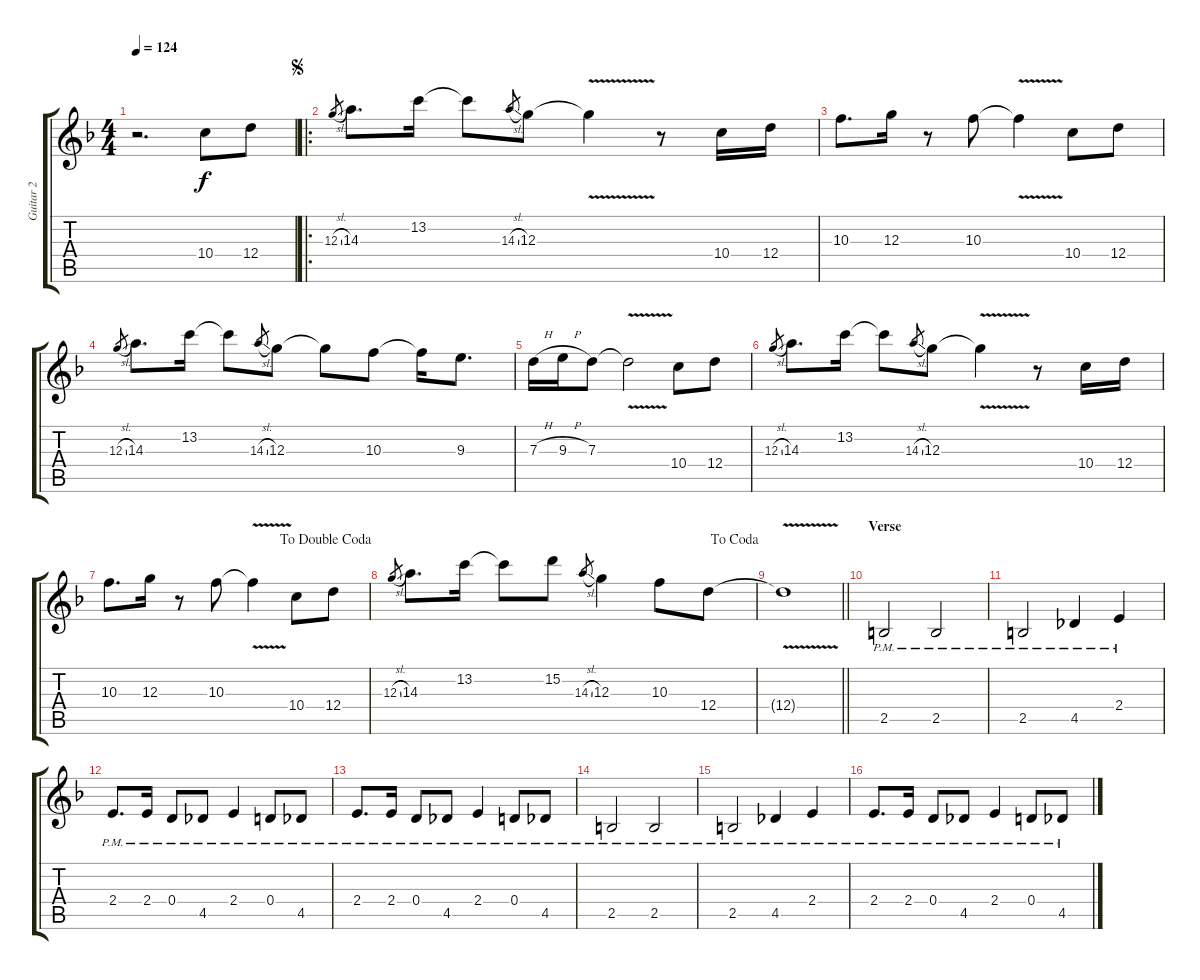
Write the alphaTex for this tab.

\track ("Guitar 2" "Guitar 2") {instrument overdrivenguitar}
\staff {score tabs}
\tuning (E4 B3 G3 D3 A2 E2) {hide}
\ts (4 4)
\tempo 124
\clef g2
\ks f
r.2{d dy f} 10.4.8 12.4.8 |
\ro
\jump segno
12.3{sl}.8{gr} 14.3.8{d} 13.2.16 13.2{t}.8 14.3{sl}.8{gr} 12.3.8 12.3{v t}.4 r.8 10.4.16 12.4.16 |
10.3.8{d} 12.3.16 r.8 10.3.8 10.3{v t}.4 10.4.8 12.4.8 |
12.3{sl}.8{gr} 14.3.8{d} 13.2.16 13.2{t}.8 14.3{sl}.8{gr} 12.3.8 12.3{t}.8 10.3.8 10.3{t}.16 9.3.8{d} |
7.3{h}.16 9.3{h}.16 7.3.8 7.3{v t}.2 10.4.8 12.4.8 |
12.3{sl}.8{gr} 14.3.8{d} 13.2.16 13.2{t}.8 14.3{sl}.8{gr} 12.3.8 12.3{v t}.4 r.8 10.4.16 12.4.16 |
\jump dadoublecoda
10.3.8{d} 12.3.16 r.8 10.3.8 10.3{v t}.4 10.4.8 12.4.8 |
\jump dacoda
12.3{sl}.8{gr} 14.3.8{d} 13.2.16 13.2{t}.8 15.2.8 14.3{sl}.8{gr} 12.3.4 10.3.8 12.4.8 |
\barLineRight lightlight
12.4{v t}.1 |
\section ("" "Verse")
2.5{pm}.2 2.5{pm}.2 |
2.5{pm}.2 4.5{pm}.4 2.4{pm}.4 |
2.4{pm}.8{d} 2.4{pm}.16 0.4{pm}.8 4.5{pm}.8 2.4{pm}.4 0.4{pm}.8 4.5{pm}.8 |
2.4{pm}.8{d} 2.4{pm}.16 0.4{pm}.8 4.5{pm}.8 2.4{pm}.4 0.4{pm}.8 4.5{pm}.8 |
2.5{pm}.2 2.5{pm}.2 |
2.5{pm}.2 4.5{pm}.4 2.4{pm}.4 |
2.4{pm}.8{d} 2.4{pm}.16 0.4{pm}.8 4.5{pm}.8 2.4{pm}.4 0.4{pm}.8 4.5{pm}.8
